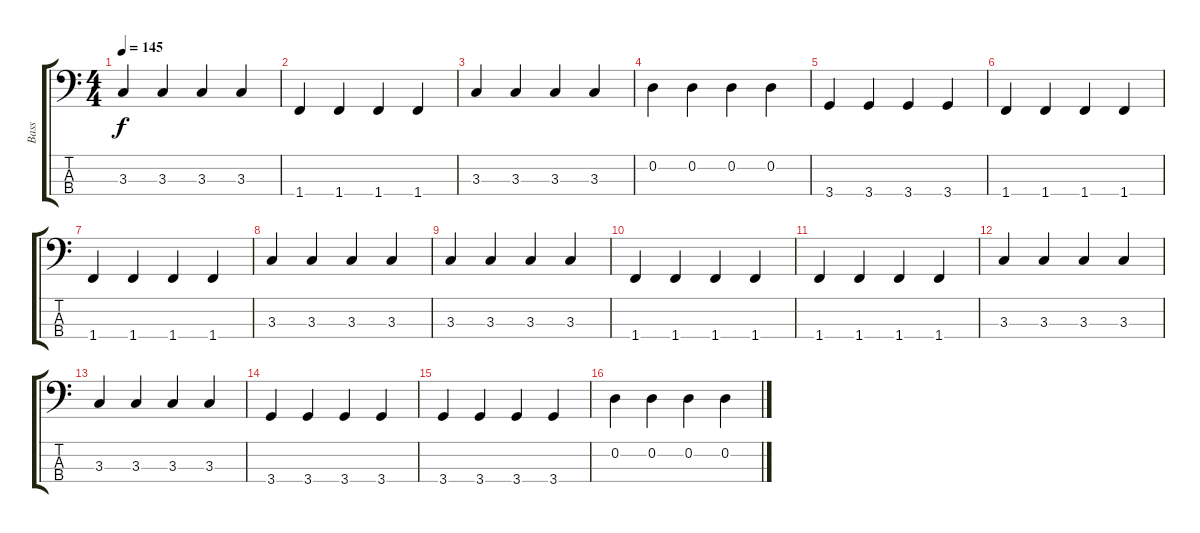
\track ("Bass" "Bass") {instrument electricbasspick}
\staff {score tabs}
\tuning (G2 D2 A1 E1) {hide}
\ts (4 4)
\tempo 145
\clef f4
\ks c
3.3.4{dy f} 3.3.4 3.3.4 3.3.4 |
1.4.4 1.4.4 1.4.4 1.4.4 |
3.3.4 3.3.4 3.3.4 3.3.4 |
0.2.4 0.2.4 0.2.4 0.2.4 |
3.4.4 3.4.4 3.4.4 3.4.4 |
1.4.4 1.4.4 1.4.4 1.4.4 |
1.4.4 1.4.4 1.4.4 1.4.4 |
3.3.4 3.3.4 3.3.4 3.3.4 |
3.3.4 3.3.4 3.3.4 3.3.4 |
1.4.4 1.4.4 1.4.4 1.4.4 |
1.4.4 1.4.4 1.4.4 1.4.4 |
3.3.4 3.3.4 3.3.4 3.3.4 |
3.3.4 3.3.4 3.3.4 3.3.4 |
3.4.4 3.4.4 3.4.4 3.4.4 |
3.4.4 3.4.4 3.4.4 3.4.4 |
0.2.4 0.2.4 0.2.4 0.2.4
